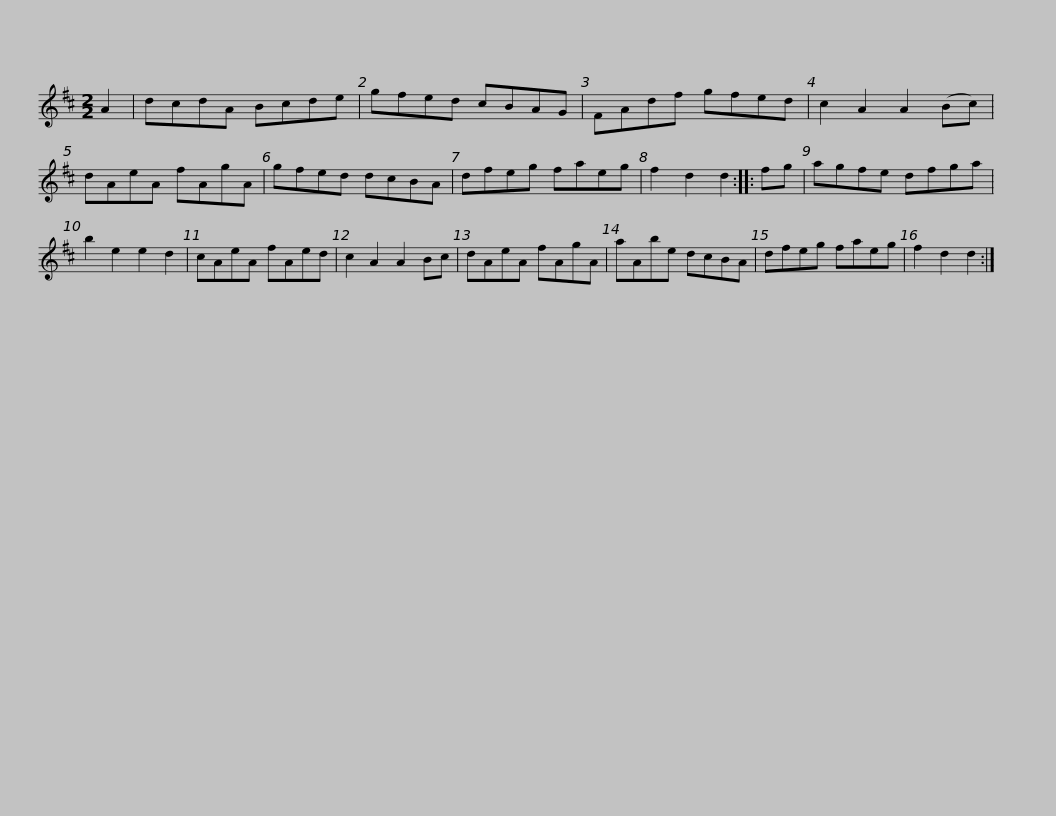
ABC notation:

X:1
L:1/8
M:2/2
I:linebreak $
K:none
V:1 treble transpose="8 "
V:1
[K:D] A2 | dcdA Bcde | gfed cBAG | FAdf gfed | c2 A2 A2 (Bc) | %5
 dAeA fAgA |$ gfed dcBA | dfeg faeg | f2 d2 d2 :: fg | %10
 agfe dfga | b2 e2 e2 d2 | cAeA fAed |$ c2 A2 A2 Bc | dAeA fAgA | %15
 aAbe dcBA | dfeg faeg | f2 d2 d2 :| %18
